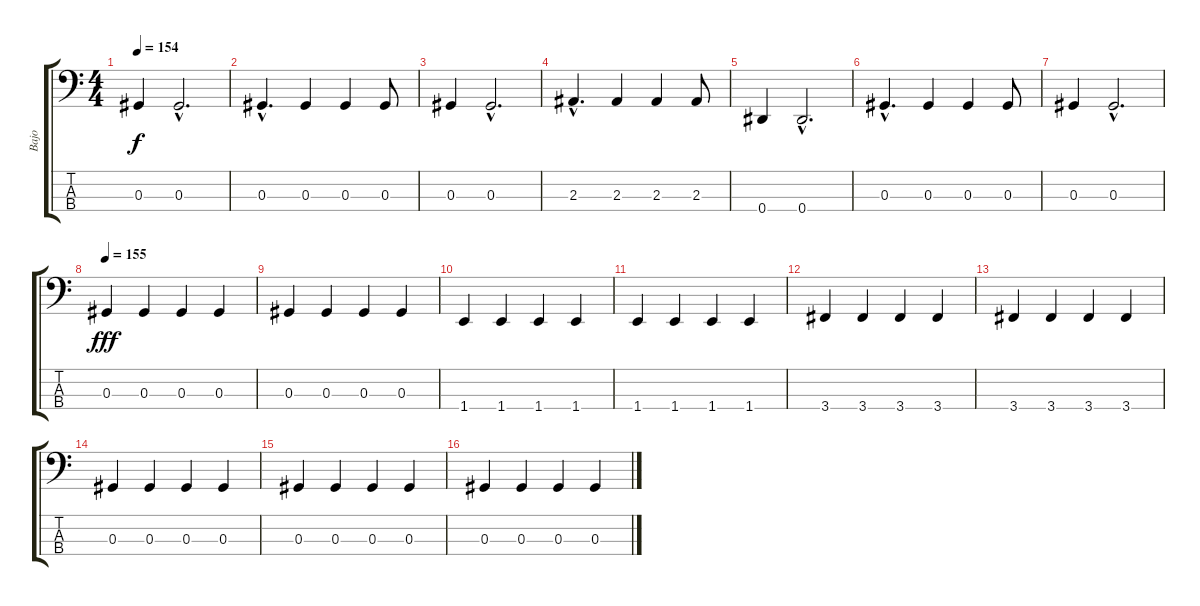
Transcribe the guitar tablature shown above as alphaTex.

\track ("Bajo" "Bajo") {instrument electricbassfinger}
\staff {score tabs}
\tuning (Gb2 Db2 Ab1 Eb1) {hide}
\ts (4 4)
\tempo 154
\clef f4
\ks c
0.3.4{dy f} 0.3{hac}.2{d} |
0.3{hac}.4{d} 0.3.4 0.3.4 0.3.8 |
0.3.4 0.3{hac}.2{d} |
2.3{hac}.4{d} 2.3.4 2.3.4 2.3.8 |
0.4.4 0.4{hac}.2{d} |
0.3{hac}.4{d} 0.3.4 0.3.4 0.3.8 |
0.3.4 0.3{hac}.2{d} |
\tempo 155
0.3.4{dy fff} 0.3.4 0.3.4 0.3.4 |
0.3.4 0.3.4 0.3.4 0.3.4 |
1.4.4 1.4.4 1.4.4 1.4.4 |
1.4.4 1.4.4 1.4.4 1.4.4 |
3.4.4 3.4.4 3.4.4 3.4.4 |
3.4.4 3.4.4 3.4.4 3.4.4 |
0.3.4 0.3.4 0.3.4 0.3.4 |
0.3.4 0.3.4 0.3.4 0.3.4 |
0.3.4 0.3.4 0.3.4 0.3.4
